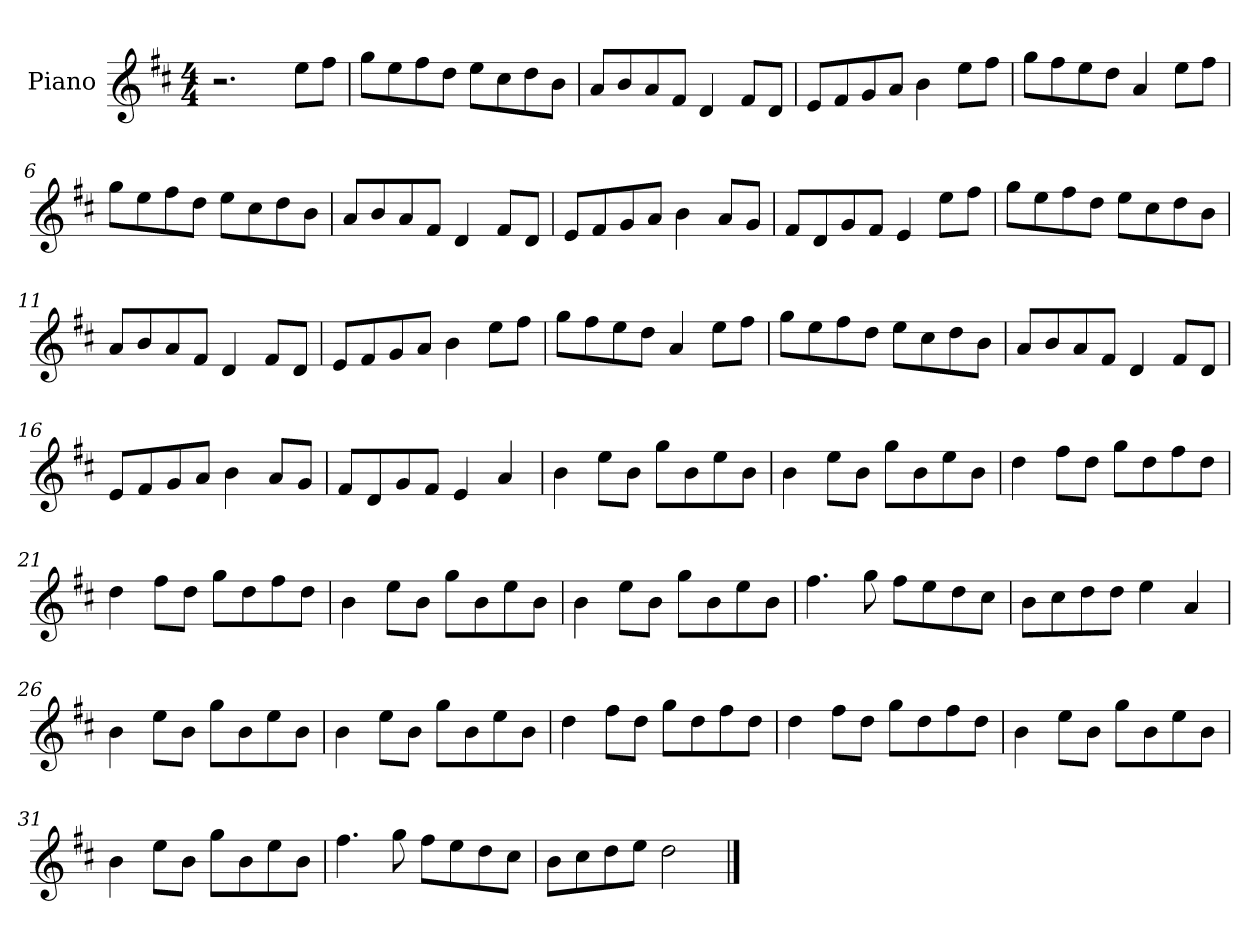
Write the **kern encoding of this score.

**kern
*part1
*staff1
*I"Piano
*I'Pno
*clefG2
*k[f#c#]
*M4/4
=1
2.r
8ee\L
8ff#\J
=2
8gg\L
8ee\
8ff#\
8dd\J
8ee\L
8cc#\
8dd\
8b\J
=3
8a/L
8b/
8a/
8f#/J
4d/
8f#/L
8d/J
=4
8e/L
8f#/
8g/
8a/J
4b\
8ee\L
8ff#\J
=5
8gg\L
8ff#\
8ee\
8dd\J
4a/
8ee\L
8ff#\J
=6
8gg\L
8ee\
8ff#\
8dd\J
8ee\L
8cc#\
8dd\
8b\J
=7
8a/L
8b/
8a/
8f#/J
4d/
8f#/L
8d/J
=8
8e/L
8f#/
8g/
8a/J
4b\
8a/L
8g/J
=9
8f#/L
8d/
8g/
8f#/J
4e/
8ee\L
8ff#\J
=10
8gg\L
8ee\
8ff#\
8dd\J
8ee\L
8cc#\
8dd\
8b\J
=11
8a/L
8b/
8a/
8f#/J
4d/
8f#/L
8d/J
=12
8e/L
8f#/
8g/
8a/J
4b\
8ee\L
8ff#\J
=13
8gg\L
8ff#\
8ee\
8dd\J
4a/
8ee\L
8ff#\J
=14
8gg\L
8ee\
8ff#\
8dd\J
8ee\L
8cc#\
8dd\
8b\J
=15
8a/L
8b/
8a/
8f#/J
4d/
8f#/L
8d/J
=16
8e/L
8f#/
8g/
8a/J
4b\
8a/L
8g/J
=17
8f#/L
8d/
8g/
8f#/J
4e/
4a/
=18
4b\
8ee\L
8b\J
8gg\L
8b\
8ee\
8b\J
=19
4b\
8ee\L
8b\J
8gg\L
8b\
8ee\
8b\J
=20
4dd\
8ff#\L
8dd\J
8gg\L
8dd\
8ff#\
8dd\J
=21
4dd\
8ff#\L
8dd\J
8gg\L
8dd\
8ff#\
8dd\J
=22
4b\
8ee\L
8b\J
8gg\L
8b\
8ee\
8b\J
=23
4b\
8ee\L
8b\J
8gg\L
8b\
8ee\
8b\J
=24
4.ff#\
8gg\
8ff#\L
8ee\
8dd\
8cc#\J
=25
8b\L
8cc#\
8dd\
8dd\J
4ee\
4a/
=26
4b\
8ee\L
8b\J
8gg\L
8b\
8ee\
8b\J
=27
4b\
8ee\L
8b\J
8gg\L
8b\
8ee\
8b\J
=28
4dd\
8ff#\L
8dd\J
8gg\L
8dd\
8ff#\
8dd\J
=29
4dd\
8ff#\L
8dd\J
8gg\L
8dd\
8ff#\
8dd\J
=30
4b\
8ee\L
8b\J
8gg\L
8b\
8ee\
8b\J
=31
4b\
8ee\L
8b\J
8gg\L
8b\
8ee\
8b\J
=32
4.ff#\
8gg\
8ff#\L
8ee\
8dd\
8cc#\J
=33
8b\L
8cc#\
8dd\
8ee\J
2dd\
==
*-
